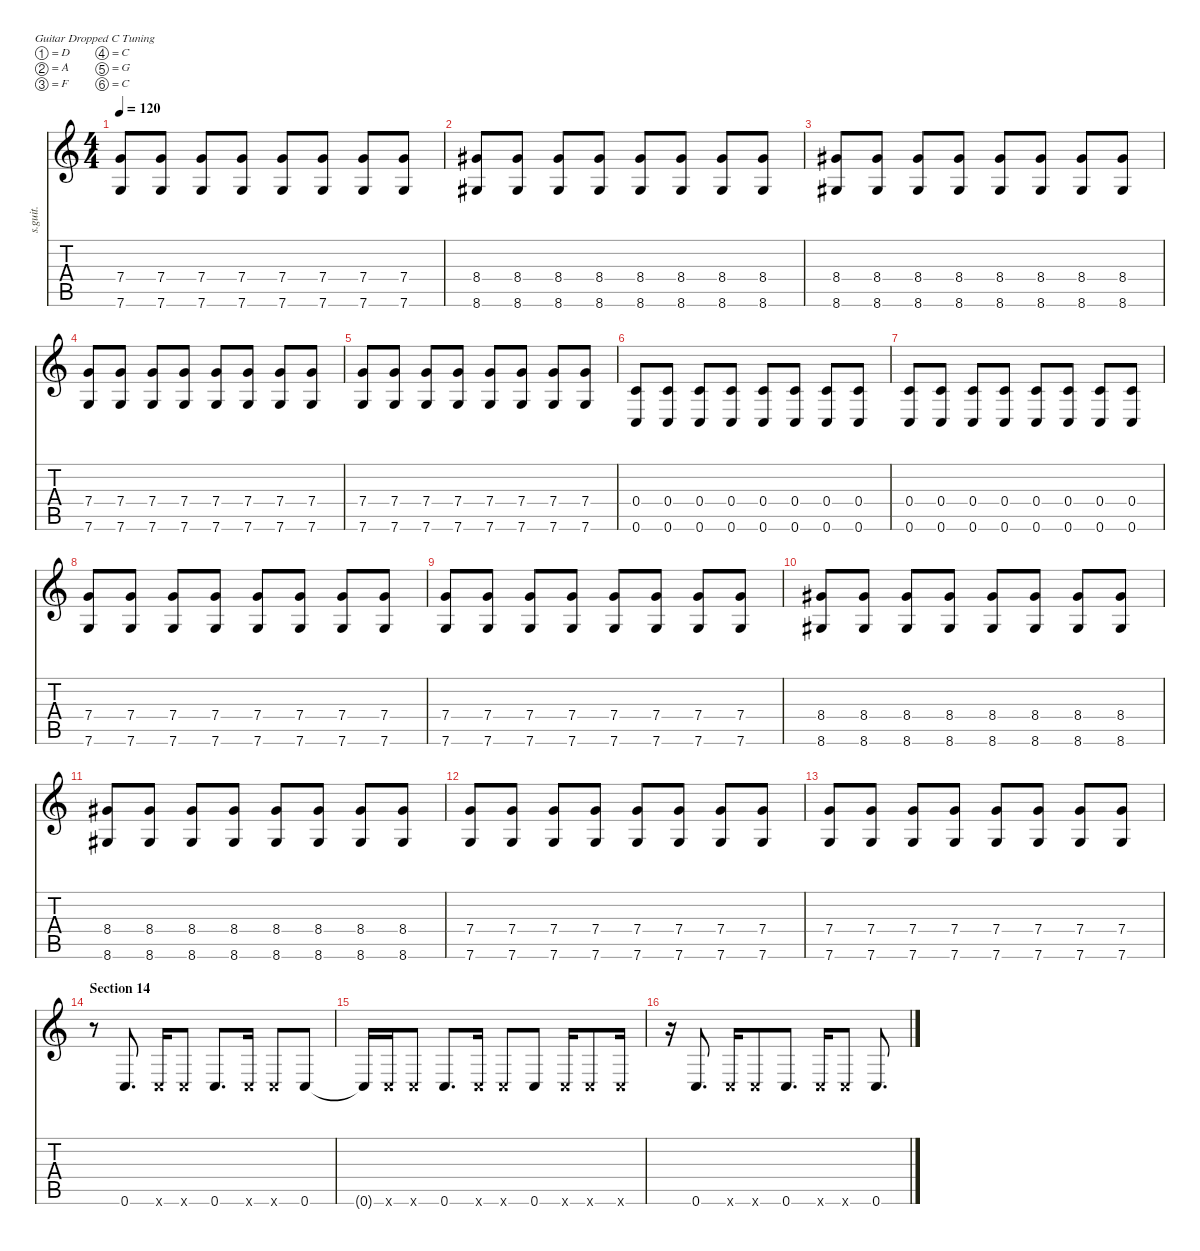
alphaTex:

\defaultSystemsLayout 4
\hideDynamics
\bracketExtendMode nobrackets
\track ("Mark Holcomb" "s.guit.") {instrument distortionguitar}
\staff {score tabs}
\tuning (D4 A3 F3 C3 G2 C2)
\ts (4 4)
\tempo 120
\clef g2
\ks c
(7.4 7.6).8{lyrics (0 "") lyrics (1 "") lyrics (2 "") lyrics (3 "") lyrics (4 "") dy mf} (7.4 7.6).8{lyrics (0 "") lyrics (1 "") lyrics (2 "") lyrics (3 "") lyrics (4 "")} (7.4 7.6).8{lyrics (0 "") lyrics (1 "") lyrics (2 "") lyrics (3 "") lyrics (4 "")} (7.4 7.6).8{lyrics (0 "") lyrics (1 "") lyrics (2 "") lyrics (3 "") lyrics (4 "")} (7.4 7.6).8{lyrics (0 "") lyrics (1 "") lyrics (2 "") lyrics (3 "") lyrics (4 "")} (7.4 7.6).8{lyrics (0 "") lyrics (1 "") lyrics (2 "") lyrics (3 "") lyrics (4 "")} (7.4 7.6).8{lyrics (0 "") lyrics (1 "") lyrics (2 "") lyrics (3 "") lyrics (4 "")} (7.4 7.6).8{lyrics (0 "") lyrics (1 "") lyrics (2 "") lyrics (3 "") lyrics (4 "")} |
(8.4{acc #} 8.6{acc #}).8{lyrics (0 "") lyrics (1 "") lyrics (2 "") lyrics (3 "") lyrics (4 "")} (8.4{acc #} 8.6{acc #}).8{lyrics (0 "") lyrics (1 "") lyrics (2 "") lyrics (3 "") lyrics (4 "")} (8.4{acc #} 8.6{acc #}).8{lyrics (0 "") lyrics (1 "") lyrics (2 "") lyrics (3 "") lyrics (4 "")} (8.4{acc #} 8.6{acc #}).8{lyrics (0 "") lyrics (1 "") lyrics (2 "") lyrics (3 "") lyrics (4 "")} (8.4{acc #} 8.6{acc #}).8{lyrics (0 "") lyrics (1 "") lyrics (2 "") lyrics (3 "") lyrics (4 "")} (8.4{acc #} 8.6{acc #}).8{lyrics (0 "") lyrics (1 "") lyrics (2 "") lyrics (3 "") lyrics (4 "")} (8.4{acc #} 8.6{acc #}).8{lyrics (0 "") lyrics (1 "") lyrics (2 "") lyrics (3 "") lyrics (4 "")} (8.4{acc #} 8.6{acc #}).8{lyrics (0 "") lyrics (1 "") lyrics (2 "") lyrics (3 "") lyrics (4 "")} |
(8.4{acc #} 8.6{acc #}).8{lyrics (0 "") lyrics (1 "") lyrics (2 "") lyrics (3 "") lyrics (4 "")} (8.4{acc #} 8.6{acc #}).8{lyrics (0 "") lyrics (1 "") lyrics (2 "") lyrics (3 "") lyrics (4 "")} (8.4{acc #} 8.6{acc #}).8{lyrics (0 "") lyrics (1 "") lyrics (2 "") lyrics (3 "") lyrics (4 "")} (8.4{acc #} 8.6{acc #}).8{lyrics (0 "") lyrics (1 "") lyrics (2 "") lyrics (3 "") lyrics (4 "")} (8.4{acc #} 8.6{acc #}).8{lyrics (0 "") lyrics (1 "") lyrics (2 "") lyrics (3 "") lyrics (4 "")} (8.4{acc #} 8.6{acc #}).8{lyrics (0 "") lyrics (1 "") lyrics (2 "") lyrics (3 "") lyrics (4 "")} (8.4{acc #} 8.6{acc #}).8{lyrics (0 "") lyrics (1 "") lyrics (2 "") lyrics (3 "") lyrics (4 "")} (8.4{acc #} 8.6{acc #}).8{lyrics (0 "") lyrics (1 "") lyrics (2 "") lyrics (3 "") lyrics (4 "")} |
(7.4 7.6).8{lyrics (0 "") lyrics (1 "") lyrics (2 "") lyrics (3 "") lyrics (4 "")} (7.4 7.6).8{lyrics (0 "") lyrics (1 "") lyrics (2 "") lyrics (3 "") lyrics (4 "")} (7.4 7.6).8{lyrics (0 "") lyrics (1 "") lyrics (2 "") lyrics (3 "") lyrics (4 "")} (7.4 7.6).8{lyrics (0 "") lyrics (1 "") lyrics (2 "") lyrics (3 "") lyrics (4 "")} (7.4 7.6).8{lyrics (0 "") lyrics (1 "") lyrics (2 "") lyrics (3 "") lyrics (4 "")} (7.4 7.6).8{lyrics (0 "") lyrics (1 "") lyrics (2 "") lyrics (3 "") lyrics (4 "")} (7.4 7.6).8{lyrics (0 "") lyrics (1 "") lyrics (2 "") lyrics (3 "") lyrics (4 "")} (7.4 7.6).8{lyrics (0 "") lyrics (1 "") lyrics (2 "") lyrics (3 "") lyrics (4 "")} |
(7.4 7.6).8{lyrics (0 "") lyrics (1 "") lyrics (2 "") lyrics (3 "") lyrics (4 "")} (7.4 7.6).8{lyrics (0 "") lyrics (1 "") lyrics (2 "") lyrics (3 "") lyrics (4 "")} (7.4 7.6).8{lyrics (0 "") lyrics (1 "") lyrics (2 "") lyrics (3 "") lyrics (4 "")} (7.4 7.6).8{lyrics (0 "") lyrics (1 "") lyrics (2 "") lyrics (3 "") lyrics (4 "")} (7.4 7.6).8{lyrics (0 "") lyrics (1 "") lyrics (2 "") lyrics (3 "") lyrics (4 "")} (7.4 7.6).8{lyrics (0 "") lyrics (1 "") lyrics (2 "") lyrics (3 "") lyrics (4 "")} (7.4 7.6).8{lyrics (0 "") lyrics (1 "") lyrics (2 "") lyrics (3 "") lyrics (4 "")} (7.4 7.6).8{lyrics (0 "") lyrics (1 "") lyrics (2 "") lyrics (3 "") lyrics (4 "")} |
(0.4 0.6).8{lyrics (0 "") lyrics (1 "") lyrics (2 "") lyrics (3 "") lyrics (4 "")} (0.4 0.6).8{lyrics (0 "") lyrics (1 "") lyrics (2 "") lyrics (3 "") lyrics (4 "")} (0.4 0.6).8{lyrics (0 "") lyrics (1 "") lyrics (2 "") lyrics (3 "") lyrics (4 "")} (0.4 0.6).8{lyrics (0 "") lyrics (1 "") lyrics (2 "") lyrics (3 "") lyrics (4 "")} (0.4 0.6).8{lyrics (0 "") lyrics (1 "") lyrics (2 "") lyrics (3 "") lyrics (4 "")} (0.4 0.6).8{lyrics (0 "") lyrics (1 "") lyrics (2 "") lyrics (3 "") lyrics (4 "")} (0.4 0.6).8{lyrics (0 "") lyrics (1 "") lyrics (2 "") lyrics (3 "") lyrics (4 "")} (0.4 0.6).8{lyrics (0 "") lyrics (1 "") lyrics (2 "") lyrics (3 "") lyrics (4 "")} |
(0.4 0.6).8{lyrics (0 "") lyrics (1 "") lyrics (2 "") lyrics (3 "") lyrics (4 "")} (0.4 0.6).8{lyrics (0 "") lyrics (1 "") lyrics (2 "") lyrics (3 "") lyrics (4 "")} (0.4 0.6).8{lyrics (0 "") lyrics (1 "") lyrics (2 "") lyrics (3 "") lyrics (4 "")} (0.4 0.6).8{lyrics (0 "") lyrics (1 "") lyrics (2 "") lyrics (3 "") lyrics (4 "")} (0.4 0.6).8{lyrics (0 "") lyrics (1 "") lyrics (2 "") lyrics (3 "") lyrics (4 "")} (0.4 0.6).8{lyrics (0 "") lyrics (1 "") lyrics (2 "") lyrics (3 "") lyrics (4 "")} (0.4 0.6).8{lyrics (0 "") lyrics (1 "") lyrics (2 "") lyrics (3 "") lyrics (4 "")} (0.4 0.6).8{lyrics (0 "") lyrics (1 "") lyrics (2 "") lyrics (3 "") lyrics (4 "")} |
(7.4 7.6).8{lyrics (0 "") lyrics (1 "") lyrics (2 "") lyrics (3 "") lyrics (4 "")} (7.4 7.6).8{lyrics (0 "") lyrics (1 "") lyrics (2 "") lyrics (3 "") lyrics (4 "")} (7.4 7.6).8{lyrics (0 "") lyrics (1 "") lyrics (2 "") lyrics (3 "") lyrics (4 "")} (7.4 7.6).8{lyrics (0 "") lyrics (1 "") lyrics (2 "") lyrics (3 "") lyrics (4 "")} (7.4 7.6).8{lyrics (0 "") lyrics (1 "") lyrics (2 "") lyrics (3 "") lyrics (4 "")} (7.4 7.6).8{lyrics (0 "") lyrics (1 "") lyrics (2 "") lyrics (3 "") lyrics (4 "")} (7.4 7.6).8{lyrics (0 "") lyrics (1 "") lyrics (2 "") lyrics (3 "") lyrics (4 "")} (7.4 7.6).8{lyrics (0 "") lyrics (1 "") lyrics (2 "") lyrics (3 "") lyrics (4 "")} |
(7.4 7.6).8{lyrics (0 "") lyrics (1 "") lyrics (2 "") lyrics (3 "") lyrics (4 "")} (7.4 7.6).8{lyrics (0 "") lyrics (1 "") lyrics (2 "") lyrics (3 "") lyrics (4 "")} (7.4 7.6).8{lyrics (0 "") lyrics (1 "") lyrics (2 "") lyrics (3 "") lyrics (4 "")} (7.4 7.6).8{lyrics (0 "") lyrics (1 "") lyrics (2 "") lyrics (3 "") lyrics (4 "")} (7.4 7.6).8{lyrics (0 "") lyrics (1 "") lyrics (2 "") lyrics (3 "") lyrics (4 "")} (7.4 7.6).8{lyrics (0 "") lyrics (1 "") lyrics (2 "") lyrics (3 "") lyrics (4 "")} (7.4 7.6).8{lyrics (0 "") lyrics (1 "") lyrics (2 "") lyrics (3 "") lyrics (4 "")} (7.4 7.6).8{lyrics (0 "") lyrics (1 "") lyrics (2 "") lyrics (3 "") lyrics (4 "")} |
(8.4{acc #} 8.6{acc #}).8{lyrics (0 "") lyrics (1 "") lyrics (2 "") lyrics (3 "") lyrics (4 "")} (8.4{acc #} 8.6{acc #}).8{lyrics (0 "") lyrics (1 "") lyrics (2 "") lyrics (3 "") lyrics (4 "")} (8.4{acc #} 8.6{acc #}).8{lyrics (0 "") lyrics (1 "") lyrics (2 "") lyrics (3 "") lyrics (4 "")} (8.4{acc #} 8.6{acc #}).8{lyrics (0 "") lyrics (1 "") lyrics (2 "") lyrics (3 "") lyrics (4 "")} (8.4{acc #} 8.6{acc #}).8{lyrics (0 "") lyrics (1 "") lyrics (2 "") lyrics (3 "") lyrics (4 "")} (8.4{acc #} 8.6{acc #}).8{lyrics (0 "") lyrics (1 "") lyrics (2 "") lyrics (3 "") lyrics (4 "")} (8.4{acc #} 8.6{acc #}).8{lyrics (0 "") lyrics (1 "") lyrics (2 "") lyrics (3 "") lyrics (4 "")} (8.4{acc #} 8.6{acc #}).8{lyrics (0 "") lyrics (1 "") lyrics (2 "") lyrics (3 "") lyrics (4 "")} |
(8.4{acc #} 8.6{acc #}).8{lyrics (0 "") lyrics (1 "") lyrics (2 "") lyrics (3 "") lyrics (4 "")} (8.4{acc #} 8.6{acc #}).8{lyrics (0 "") lyrics (1 "") lyrics (2 "") lyrics (3 "") lyrics (4 "")} (8.4{acc #} 8.6{acc #}).8{lyrics (0 "") lyrics (1 "") lyrics (2 "") lyrics (3 "") lyrics (4 "")} (8.4{acc #} 8.6{acc #}).8{lyrics (0 "") lyrics (1 "") lyrics (2 "") lyrics (3 "") lyrics (4 "")} (8.4{acc #} 8.6{acc #}).8{lyrics (0 "") lyrics (1 "") lyrics (2 "") lyrics (3 "") lyrics (4 "")} (8.4{acc #} 8.6{acc #}).8{lyrics (0 "") lyrics (1 "") lyrics (2 "") lyrics (3 "") lyrics (4 "")} (8.4{acc #} 8.6{acc #}).8{lyrics (0 "") lyrics (1 "") lyrics (2 "") lyrics (3 "") lyrics (4 "")} (8.4{acc #} 8.6{acc #}).8{lyrics (0 "") lyrics (1 "") lyrics (2 "") lyrics (3 "") lyrics (4 "")} |
(7.4 7.6).8{lyrics (0 "") lyrics (1 "") lyrics (2 "") lyrics (3 "") lyrics (4 "")} (7.4 7.6).8{lyrics (0 "") lyrics (1 "") lyrics (2 "") lyrics (3 "") lyrics (4 "")} (7.4 7.6).8{lyrics (0 "") lyrics (1 "") lyrics (2 "") lyrics (3 "") lyrics (4 "")} (7.4 7.6).8{lyrics (0 "") lyrics (1 "") lyrics (2 "") lyrics (3 "") lyrics (4 "")} (7.4 7.6).8{lyrics (0 "") lyrics (1 "") lyrics (2 "") lyrics (3 "") lyrics (4 "")} (7.4 7.6).8{lyrics (0 "") lyrics (1 "") lyrics (2 "") lyrics (3 "") lyrics (4 "")} (7.4 7.6).8{lyrics (0 "") lyrics (1 "") lyrics (2 "") lyrics (3 "") lyrics (4 "")} (7.4 7.6).8{lyrics (0 "") lyrics (1 "") lyrics (2 "") lyrics (3 "") lyrics (4 "")} |
(7.4 7.6).8{lyrics (0 "") lyrics (1 "") lyrics (2 "") lyrics (3 "") lyrics (4 "")} (7.4 7.6).8{lyrics (0 "") lyrics (1 "") lyrics (2 "") lyrics (3 "") lyrics (4 "")} (7.4 7.6).8{lyrics (0 "") lyrics (1 "") lyrics (2 "") lyrics (3 "") lyrics (4 "")} (7.4 7.6).8{lyrics (0 "") lyrics (1 "") lyrics (2 "") lyrics (3 "") lyrics (4 "")} (7.4 7.6).8{lyrics (0 "") lyrics (1 "") lyrics (2 "") lyrics (3 "") lyrics (4 "")} (7.4 7.6).8{lyrics (0 "") lyrics (1 "") lyrics (2 "") lyrics (3 "") lyrics (4 "")} (7.4 7.6).8{lyrics (0 "") lyrics (1 "") lyrics (2 "") lyrics (3 "") lyrics (4 "")} (7.4 7.6).8{lyrics (0 "") lyrics (1 "") lyrics (2 "") lyrics (3 "") lyrics (4 "")} |
\section ("" "Section 14")
r.8 0.6.8{d lyrics (0 "") lyrics (1 "") lyrics (2 "") lyrics (3 "") lyrics (4 "")} 0.6{x}.16{lyrics (0 "") lyrics (1 "") lyrics (2 "") lyrics (3 "") lyrics (4 "")} 0.6{x}.8{lyrics (0 "") lyrics (1 "") lyrics (2 "") lyrics (3 "") lyrics (4 "")} 0.6.8{d lyrics (0 "") lyrics (1 "") lyrics (2 "") lyrics (3 "") lyrics (4 "")} 0.6{x}.16{lyrics (0 "") lyrics (1 "") lyrics (2 "") lyrics (3 "") lyrics (4 "")} 0.6{x}.8{lyrics (0 "") lyrics (1 "") lyrics (2 "") lyrics (3 "") lyrics (4 "")} 0.6.8{lyrics (0 "") lyrics (1 "") lyrics (2 "") lyrics (3 "") lyrics (4 "")} |
0.6{t}.16{lyrics (0 "") lyrics (1 "") lyrics (2 "") lyrics (3 "") lyrics (4 "")} 0.6{x}.16{lyrics (0 "") lyrics (1 "") lyrics (2 "") lyrics (3 "") lyrics (4 "")} 0.6{x}.8{lyrics (0 "") lyrics (1 "") lyrics (2 "") lyrics (3 "") lyrics (4 "")} 0.6.8{d lyrics (0 "") lyrics (1 "") lyrics (2 "") lyrics (3 "") lyrics (4 "")} 0.6{x}.16{lyrics (0 "") lyrics (1 "") lyrics (2 "") lyrics (3 "") lyrics (4 "")} 0.6{x}.8{lyrics (0 "") lyrics (1 "") lyrics (2 "") lyrics (3 "") lyrics (4 "")} 0.6.8{lyrics (0 "") lyrics (1 "") lyrics (2 "") lyrics (3 "") lyrics (4 "")} 0.6{x}.16{lyrics (0 "") lyrics (1 "") lyrics (2 "") lyrics (3 "") lyrics (4 "")} 0.6{x}.8{lyrics (0 "") lyrics (1 "") lyrics (2 "") lyrics (3 "") lyrics (4 "")} 0.6{x}.16{lyrics (0 "") lyrics (1 "") lyrics (2 "") lyrics (3 "") lyrics (4 "")} |
r.16 0.6.8{d lyrics (0 "") lyrics (1 "") lyrics (2 "") lyrics (3 "") lyrics (4 "")} 0.6{x}.16{lyrics (0 "") lyrics (1 "") lyrics (2 "") lyrics (3 "") lyrics (4 "")} 0.6{x}.8{lyrics (0 "") lyrics (1 "") lyrics (2 "") lyrics (3 "") lyrics (4 "")} 0.6.8{d lyrics (0 "") lyrics (1 "") lyrics (2 "") lyrics (3 "") lyrics (4 "")} 0.6{x}.16{lyrics (0 "") lyrics (1 "") lyrics (2 "") lyrics (3 "") lyrics (4 "")} 0.6{x}.8{lyrics (0 "") lyrics (1 "") lyrics (2 "") lyrics (3 "") lyrics (4 "")} 0.6.8{d lyrics (0 "") lyrics (1 "") lyrics (2 "") lyrics (3 "") lyrics (4 "")}
